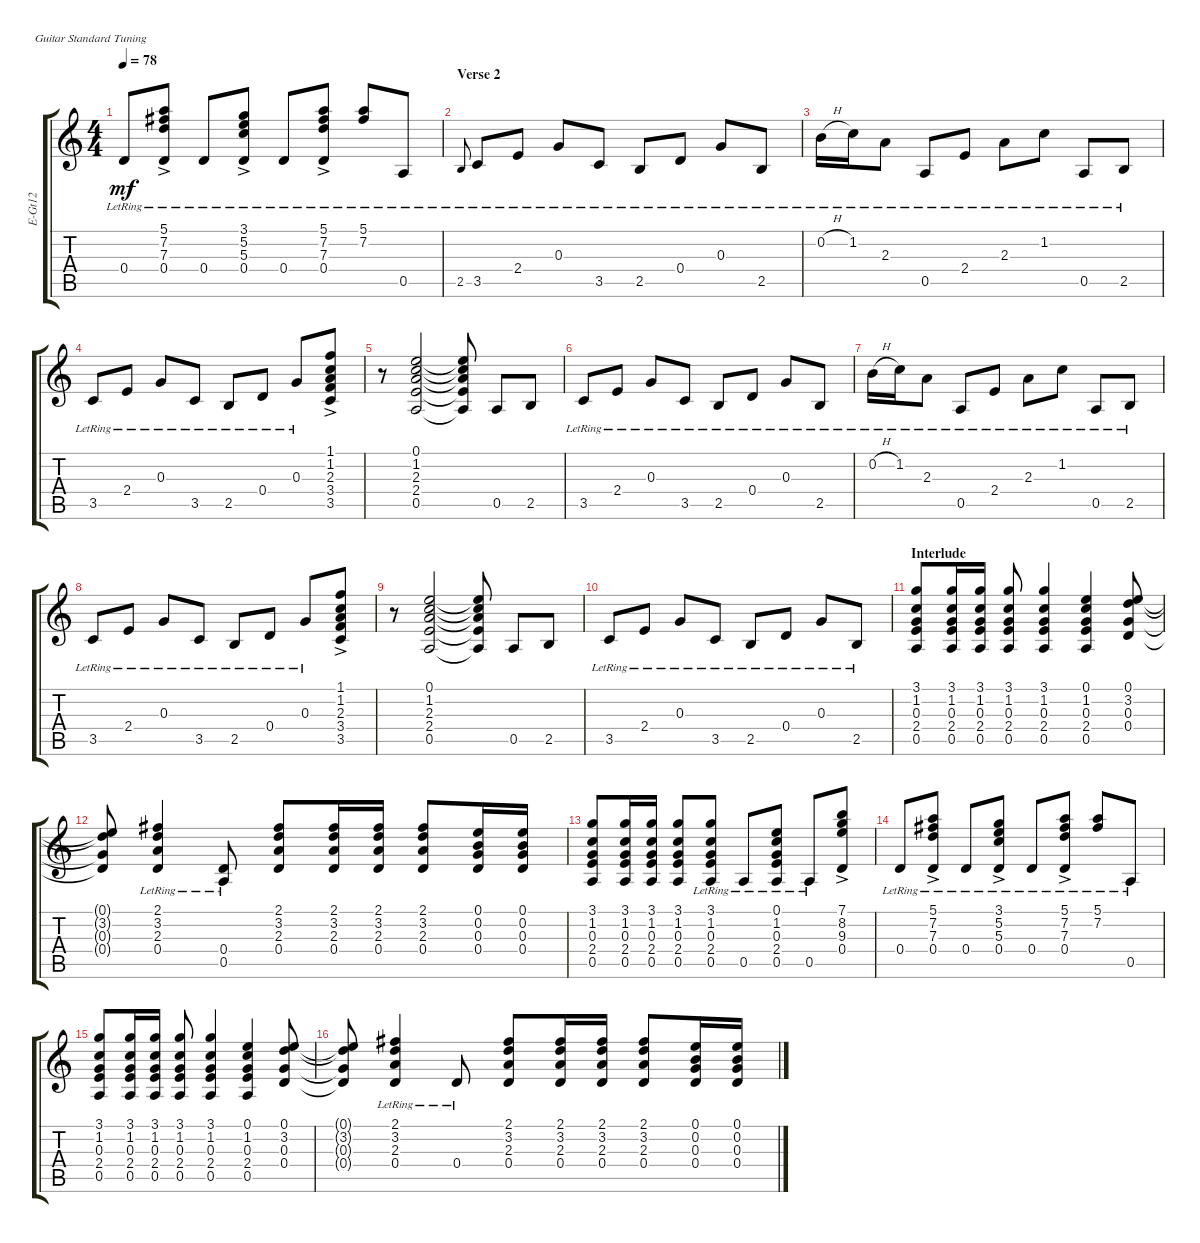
\defaultSystemsLayout 4
\bracketExtendMode groupsimilarinstruments
\otherSystemsTrackNameOrientation horizontal
\track ("12 Str. Elec (Page)" "E-Gt12") {mute instrument electricguitarclean}
\staff {score tabs}
\tuning (E4 B3 G3 D3 A2 E2)
\ts (4 4)
\tempo 78
\clef g2
\ks c
0.4{lr}.8{dy mf beam Up} (0.4{ac lr} 5.1{ac lr} 7.2{ac lr acc #} 7.3{ac lr}).8{beam Up} 0.4{lr}.8{beam Up} (0.4{ac lr} 3.1{ac lr} 5.2{ac lr} 5.3{ac lr}).8{beam Up} 0.4{lr}.8{beam Up} (0.4{ac lr} 7.3{ac lr} 7.2{ac lr acc #} 5.1{ac lr}).8{beam Up} (7.2{lr acc #} 5.1{lr}).8{beam Up} 0.5{lr}.8{beam Up} |
\section ("" "Verse 2")
2.5{lr}.8{gr onbeat beam Up} 3.5{lr}.8{beam Up} 2.4{lr}.8{beam Up} 0.3{lr}.8{beam Up} 3.5{lr}.8{beam Up} 2.5{lr}.8{beam Up} 0.4{lr}.8{beam Up} 0.3{lr}.8{beam Up} 2.5{lr}.8{beam Up} |
0.2{h lr}.16{beam Down} 1.2{lr}.16{beam Down} 2.3{lr}.8{beam Down} 0.5{lr}.8{beam Up} 2.4{lr}.8{beam Up} 2.3{lr}.8{beam Down} 1.2{lr}.8{beam Down} 0.5{lr}.8{beam Up} 2.5{lr}.8{beam Up} |
3.5{lr}.8{beam Up} 2.4{lr}.8{beam Up} 0.3{lr}.8{beam Up} 3.5{lr}.8{beam Up} 2.5{lr}.8{beam Up} 0.4{lr}.8{beam Up} 0.3{lr}.8{beam Up} (3.5{ac} 3.4{ac} 2.3{ac} 1.2{ac} 1.1{ac}).8{beam Up} |
r.8{beam Down} (0.1 1.2 2.3 2.4 0.5).2{beam Up} (0.5{t} 2.4{t} 2.3{t} 1.2{t} 0.1{t}).8{beam Up} 0.5.8{beam Up} 2.5.8{beam Up} |
3.5{lr}.8{beam Up} 2.4{lr}.8{beam Up} 0.3{lr}.8{beam Up} 3.5{lr}.8{beam Up} 2.5{lr}.8{beam Up} 0.4{lr}.8{beam Up} 0.3{lr}.8{beam Up} 2.5{lr}.8{beam Up} |
0.2{h lr}.16{beam Down} 1.2{lr}.16{beam Down} 2.3{lr}.8{beam Down} 0.5{lr}.8{beam Up} 2.4{lr}.8{beam Up} 2.3{lr}.8{beam Down} 1.2{lr}.8{beam Down} 0.5{lr}.8{beam Up} 2.5{lr}.8{beam Up} |
3.5{lr}.8{beam Up} 2.4{lr}.8{beam Up} 0.3{lr}.8{beam Up} 3.5{lr}.8{beam Up} 2.5{lr}.8{beam Up} 0.4{lr}.8{beam Up} 0.3{lr}.8{beam Up} (3.5{ac} 3.4{ac} 2.3{ac} 1.2{ac} 1.1{ac}).8{beam Up} |
r.8{beam Down} (0.1 1.2 2.3 2.4 0.5).2{beam Up} (0.5{t} 2.4{t} 2.3{t} 1.2{t} 0.1{t}).8{beam Up} 0.5.8{beam Up} 2.5.8{beam Up} |
3.5{lr}.8{beam Up} 2.4{lr}.8{beam Up} 0.3{lr}.8{beam Up} 3.5{lr}.8{beam Up} 2.5{lr}.8{beam Up} 0.4{lr}.8{beam Up} 0.3{lr}.8{beam Up} 2.5{lr}.8{beam Up} |
\section ("" "Interlude")
(3.1 1.2 0.3 2.4 0.5).8{beam Up} (3.1 1.2 0.3 2.4 0.5).16{beam Up} (3.1 1.2 0.3 2.4 0.5).16{beam Up} (3.1 1.2 0.3 2.4 0.5).8{beam Up} (3.1 1.2 0.3 2.4 0.5).4{beam Up} (0.1 1.2 0.3 2.4 0.5).4{beam Up} (0.1 3.2 0.3 0.4).8{beam Up} |
(0.4{t} 0.3{t} 3.2{t} 0.1{t}).8{beam Up} (2.1{lr acc #} 3.2{lr} 2.3{lr} 0.4{lr}).4{beam Up} (0.4{lr} 0.5{lr}).8{beam Up} (0.4 2.3 3.2 2.1{acc #}).8{beam Up} (0.4 2.3 3.2 2.1{acc #}).16{beam Up} (0.4 2.3 3.2 2.1{acc #}).16{beam Up} (0.4 2.3 3.2 2.1{acc #}).8{beam Up} (0.4 0.3 0.2 0.1).16{beam Up} (0.4 0.3 0.2 0.1).16{beam Up} |
(3.1 1.2 0.3 2.4 0.5).8{beam Up} (3.1 1.2 0.3 2.4 0.5).16{beam Up} (3.1 1.2 0.3 2.4 0.5).16{beam Up} (3.1 1.2 0.3 2.4 0.5).8{beam Up} (3.1{lr} 1.2{lr} 0.3{lr} 2.4{lr} 0.5{lr}).8{beam Up} 0.5{lr}.8{beam Up} (0.1{lr} 0.5{lr} 2.4{lr} 0.3{lr} 1.2{lr}).8{beam Up} 0.5{lr}.8{beam Up} (7.1{ac} 8.2{ac} 9.3{ac} 0.4{ac}).8{beam Up} |
0.4{lr}.8{beam Up} (0.4{ac lr} 5.1{ac lr} 7.2{ac lr acc #} 7.3{ac lr}).8{beam Up} 0.4{lr}.8{beam Up} (0.4{ac lr} 3.1{ac lr} 5.2{ac lr} 5.3{ac lr}).8{beam Up} 0.4{lr}.8{beam Up} (0.4{ac lr} 7.3{ac lr} 7.2{ac lr acc #} 5.1{ac lr}).8{beam Up} (7.2{lr acc #} 5.1{lr}).8{beam Up} 0.5{lr}.8{beam Up} |
(3.1 1.2 0.3 2.4 0.5).8{beam Up} (3.1 1.2 0.3 2.4 0.5).16{beam Up} (3.1 1.2 0.3 2.4 0.5).16{beam Up} (3.1 1.2 0.3 2.4 0.5).8{beam Up} (3.1 1.2 0.3 2.4 0.5).4{beam Up} (0.1 1.2 0.3 2.4 0.5).4{beam Up} (0.1 3.2 0.3 0.4).8{beam Up} |
(0.4{t} 0.3{t} 3.2{t} 0.1{t}).8{beam Up} (2.1{lr acc #} 3.2{lr} 2.3{lr} 0.4{lr}).4{beam Up} 0.4{lr}.8{beam Up} (0.4 2.3 3.2 2.1{acc #}).8{beam Up} (0.4 2.3 3.2 2.1{acc #}).16{beam Up} (0.4 2.3 3.2 2.1{acc #}).16{beam Up} (0.4 2.3 3.2 2.1{acc #}).8{beam Up} (0.4 0.3 0.2 0.1).16{beam Up} (0.4 0.3 0.2 0.1).16{beam Up}
